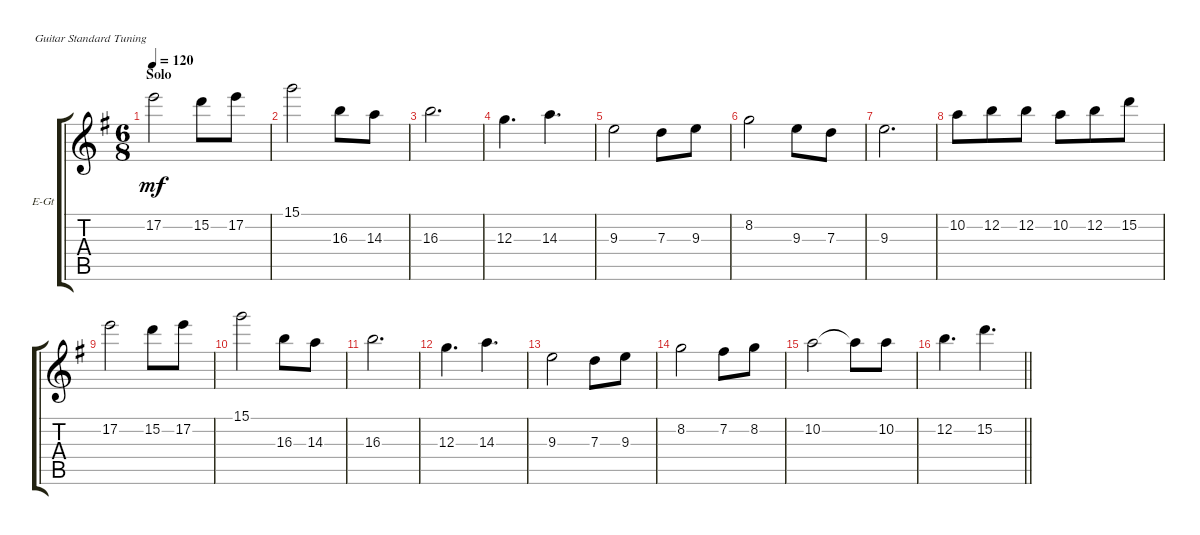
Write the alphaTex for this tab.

\bracketExtendMode groupsimilarinstruments
\firstSystemTrackNameOrientation horizontal
\otherSystemsTrackNameOrientation horizontal
\track ("guitar solo-left (Rodion Kravkl)" "E-Gt") {instrument electricguitarclean}
\staff {score tabs}
\tuning (E4 B3 G3 D3 A2 E2)
\ts (6 8)
\beaming (8 3 3)
\section ("" "Solo")
\tempo 120
\clef g2
\scale
0.487395
\ks eminor
17.2.2{dy mf} 15.2.8 17.2.8 |
\scale
0.333333 15.1.2 16.3.8 14.3.8 |
\scale
0.333333 16.3.2{d} |
\scale
0.333333 12.3.4{d} 14.3.4{d} |
\scale
0.333333 9.3.2 7.3.8 9.3.8 |
\scale
0.333333 8.2.2 9.3.8 7.3.8 |
\scale
0.333333 9.3.2{d} |
\scale
0.333333 10.2.8 12.2.8 12.2.8 10.2.8 12.2.8 15.2.8 |
\scale
0.333333 17.2.2 15.2.8 17.2.8 |
\scale
0.333333 15.1.2 16.3.8 14.3.8 |
\scale
0.333333 16.3.2{d} |
\scale
0.333333 12.3.4{d} 14.3.4{d} |
\scale
0.333333 9.3.2 7.3.8 9.3.8 |
\scale
0.333333 8.2.2 7.2.8 8.2.8 |
\scale
0.333333 10.2.2 10.2{t}.8 10.2.8 |
\scale
0.333333
\barLineRight lightlight
12.2.4{d} 15.2.4{d}
